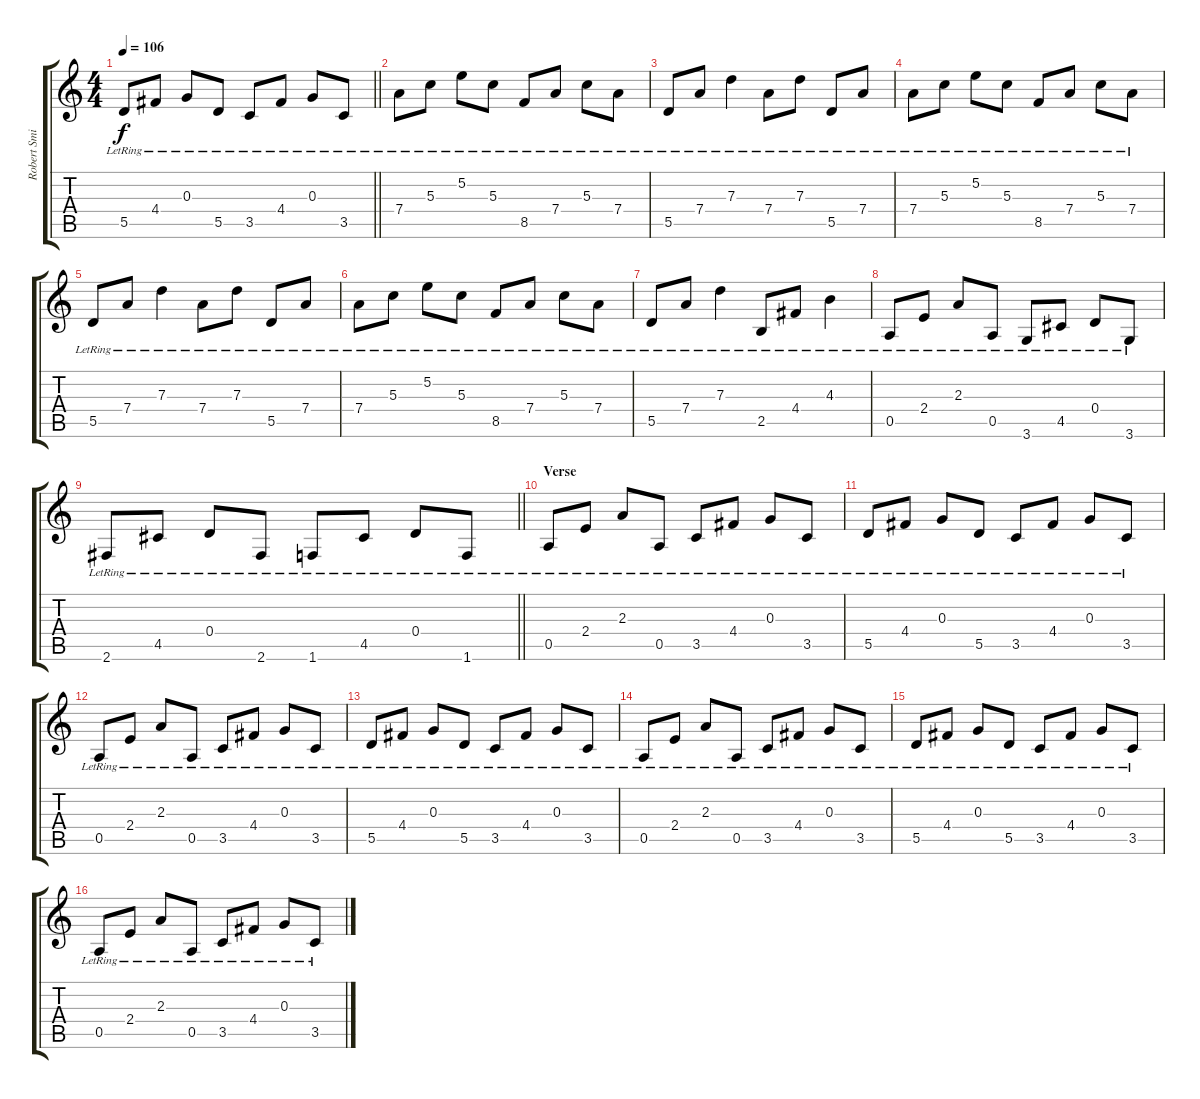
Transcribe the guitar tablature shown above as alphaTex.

\track ("Robert Smith 1" "Robert Smi") {instrument electricguitarclean}
\staff {score tabs}
\tuning (E4 B3 G3 D3 A2 E2) {hide}
\ts (4 4)
\tempo 106
\clef g2
\barLineRight lightlight
\ks c
5.5{lr}.8{dy f} 4.4{lr}.8 0.3{lr}.8 5.5{lr}.8 3.5{lr}.8 4.4{lr}.8 0.3{lr}.8 3.5{lr}.8 |
7.4{lr}.8 5.3{lr}.8 5.2{lr}.8 5.3{lr}.8 8.5{lr}.8 7.4{lr}.8 5.3{lr}.8 7.4{lr}.8 |
5.5{lr}.8 7.4{lr}.8 7.3{lr}.4 7.4{lr}.8 7.3{lr}.8 5.5{lr}.8 7.4{lr}.8 |
7.4{lr}.8 5.3{lr}.8 5.2{lr}.8 5.3{lr}.8 8.5{lr}.8 7.4{lr}.8 5.3{lr}.8 7.4{lr}.8 |
5.5{lr}.8 7.4{lr}.8 7.3{lr}.4 7.4{lr}.8 7.3{lr}.8 5.5{lr}.8 7.4{lr}.8 |
7.4{lr}.8 5.3{lr}.8 5.2{lr}.8 5.3{lr}.8 8.5{lr}.8 7.4{lr}.8 5.3{lr}.8 7.4{lr}.8 |
5.5{lr}.8 7.4{lr}.8 7.3{lr}.4 2.5{lr}.8 4.4{lr}.8 4.3{lr}.4 |
0.5{lr}.8 2.4{lr}.8 2.3{lr}.8 0.5{lr}.8 3.6{lr}.8 4.5{lr}.8 0.4{lr}.8 3.6{lr}.8 |
\barLineRight lightlight
2.6{lr}.8 4.5{lr}.8 0.4{lr}.8 2.6{lr}.8 1.6{lr}.8 4.5{lr}.8 0.4{lr}.8 1.6{lr}.8 |
\section ("" "Verse")
0.5{lr}.8 2.4{lr}.8 2.3{lr}.8 0.5{lr}.8 3.5{lr}.8 4.4{lr}.8 0.3{lr}.8 3.5{lr}.8 |
5.5{lr}.8 4.4{lr}.8 0.3{lr}.8 5.5{lr}.8 3.5{lr}.8 4.4{lr}.8 0.3{lr}.8 3.5{lr}.8 |
0.5{lr}.8 2.4{lr}.8 2.3{lr}.8 0.5{lr}.8 3.5{lr}.8 4.4{lr}.8 0.3{lr}.8 3.5{lr}.8 |
5.5{lr}.8 4.4{lr}.8 0.3{lr}.8 5.5{lr}.8 3.5{lr}.8 4.4{lr}.8 0.3{lr}.8 3.5{lr}.8 |
0.5{lr}.8 2.4{lr}.8 2.3{lr}.8 0.5{lr}.8 3.5{lr}.8 4.4{lr}.8 0.3{lr}.8 3.5{lr}.8 |
5.5{lr}.8 4.4{lr}.8 0.3{lr}.8 5.5{lr}.8 3.5{lr}.8 4.4{lr}.8 0.3{lr}.8 3.5{lr}.8 |
0.5{lr}.8 2.4{lr}.8 2.3{lr}.8 0.5{lr}.8 3.5{lr}.8 4.4{lr}.8 0.3{lr}.8 3.5{lr}.8
